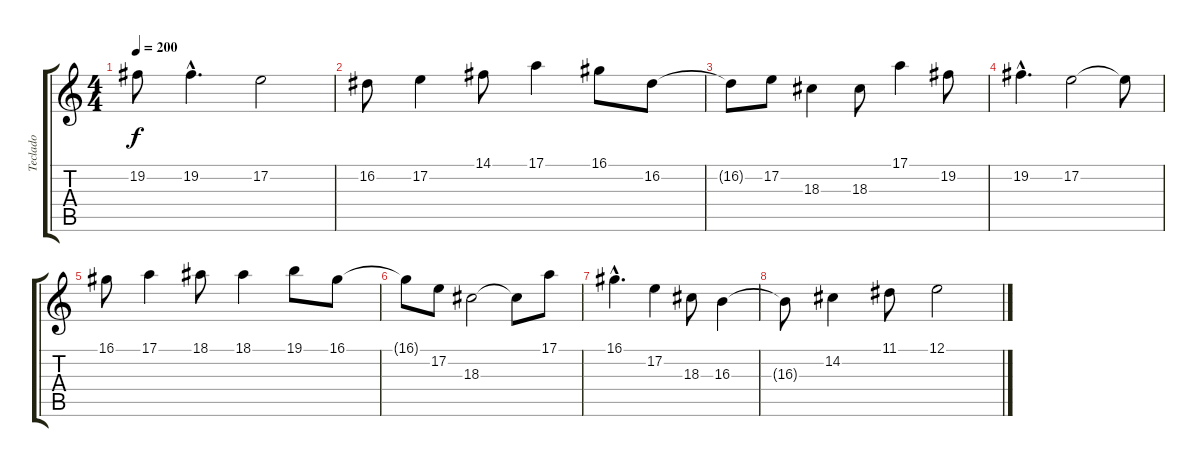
\track ("Teclado" "Teclado") {instrument stringensemble1}
\staff {score tabs}
\tuning (E4 B3 G3 D3 A2 E2) {hide}
\ts (4 4)
\tempo 200
\clef g2
\ks c
19.2.8{dy f} 19.2{hac}.4{d} 17.2.2 |
16.2.8 17.2.4 14.1.8 17.1.4 16.1.8 16.2.8 |
16.2{t}.8 17.2.8 18.3.4 18.3.8 17.1.4 19.2.8 |
19.2{hac}.4{d} 17.2.2 17.2{t}.8 |
16.1.8 17.1.4 18.1.8 18.1.4 19.1.8 16.1.8 |
16.1{t}.8 17.2.8 18.3.2 18.3{t}.8 17.1.8 |
16.1{hac}.4{d} 17.2.4 18.3.8 16.3.4 |
16.3{t}.8 14.2.4 11.1.8 12.1.2
